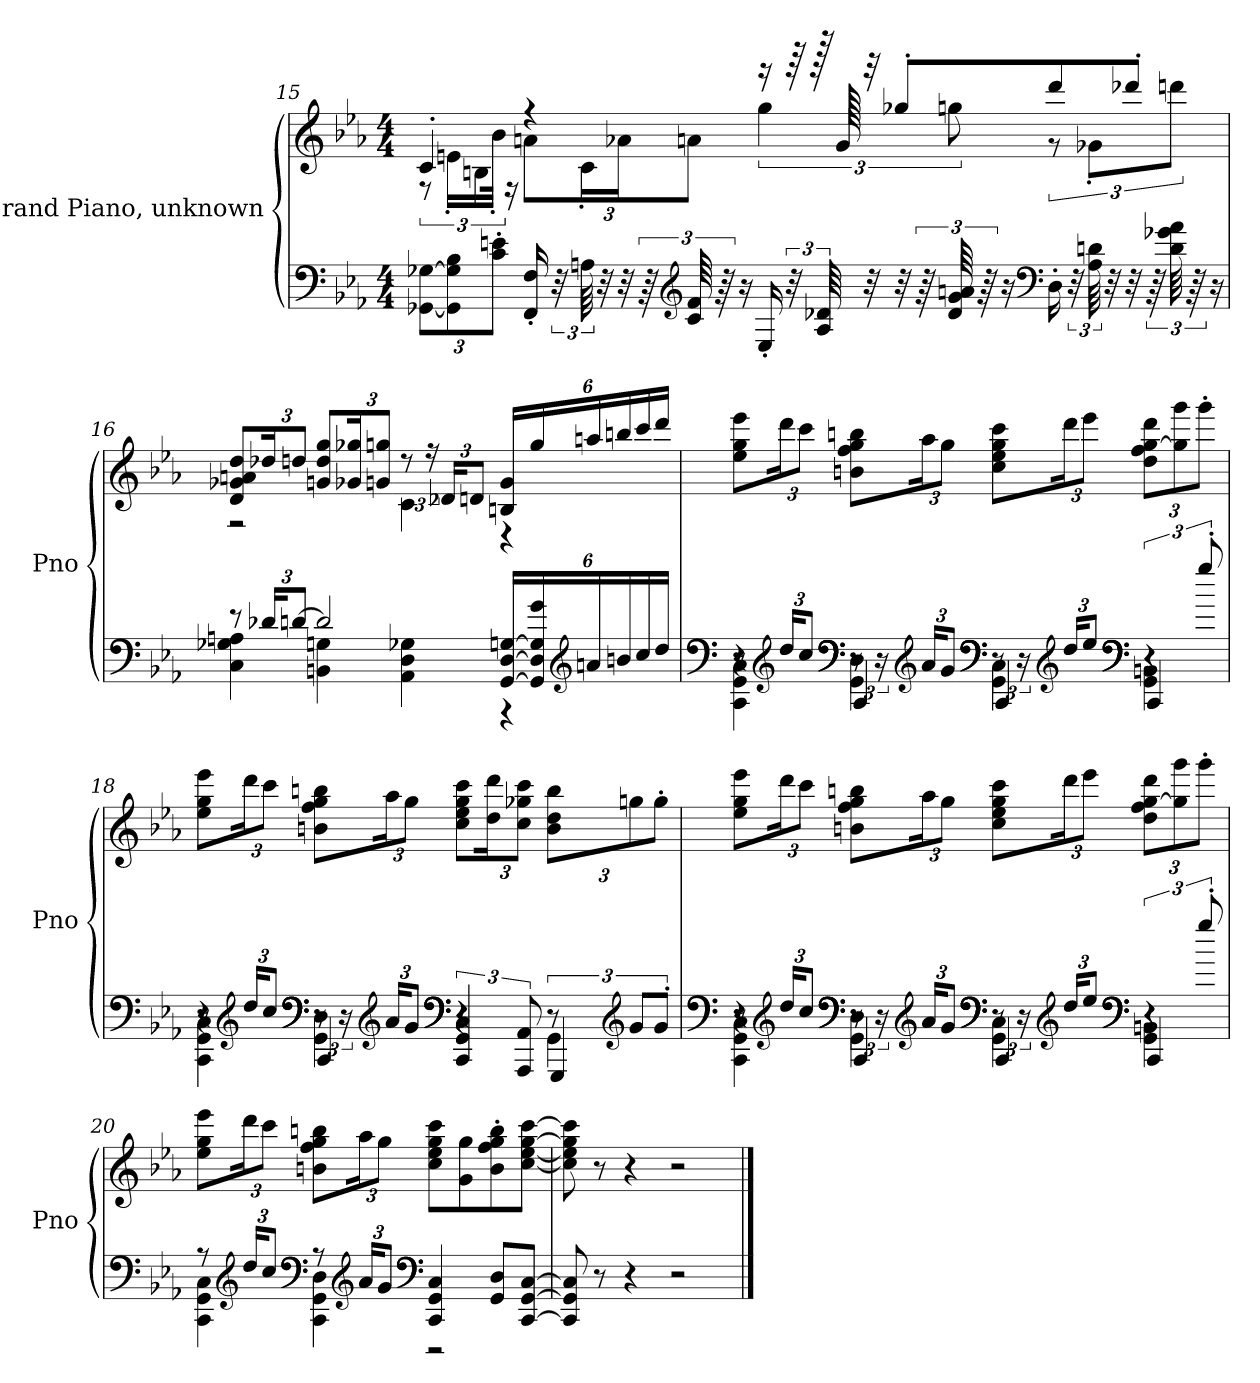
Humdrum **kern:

**kern	**kern
*part1	*part1
*staff2	*staff1
*I"Grand Piano, unknown	*
*I'Pno	*
!!LO:LB:g=z
*clefF4	*clefG2
*k[b-e-a-]	*k[b-e-a-]
*M4/4	*M4/4
*Xbrackettup	*
=15	=15
*	*^
[12GG-X\ [12G-X\L	4c'/	12r
12GG-\] 12G-\] 12B-\	.	24en'\LL
*	*	*Xbrackettup
.	.	24Bn\
12c\' 12en\'J	.	48b-'\JJk
.	.	16r
16FF/' 16F/'	4r	12an\L
*brackettup	*	*
48r	.	.
96An\	.	24c'\L
32r	.	.
32r	.	24a-X\J
96r	.	.
*clefG2	*	*
96c/ 96f/	.	12an\J
96r	.	.
16r	.	.
*	*	*brackettup
16E-'/	16r	6gg\
48r	64r	.
.	128r	.
96A/ 96d-X/	.	.
.	128g/	.
32r	32r	.
32r	8gg-X'/L	.
96r	.	.
96d-/ 96g/ 96an/	.	12ggn\
96r	.	.
16r	.	.
*clefF4	*	*
16D'\	8ddd/	12r
48r	.	.
96A\ 96dn\	.	12g-X'\L
32r	.	.
32r	8ddd-X'/J	.
96r	.	.
96d\ 96g-X\ 96a\	.	12dddn\J
96r	.	.
16r	.	.
!!LO:PB:g=z	!!
=16	=16	=16
*^	*	*
8r	4C\ 4G-X\ 4An\	8d/ 8g-X/ 8an/ 8dd/L	2r
*Xbrackettup	*	*Xbrackettup	*
24d-X/KL	.	24dd-X/K	.
[12dn/J	.	12ddn/J	.
2d/]	4BBn\ 4Gn\	8gn/ 8dd/ 8gg/L	.
.	.	24g-X/ 24gg-X/K	.
.	.	12gn/ 12ggn/J	.
*	*	*brackettup	*
.	4AA-\ 4D\ 4G-X\	12r	4c\
.	.	24r	.
.	.	24d-X/KL	.
.	.	12dn/J	.
*	*	*Xbrackettup	*
[24GG/ [24D/ [24Gn/LL	4r	24Bn/ 24g/LL	4r
24GG/] 24D/] 24G/] 24g/	.	24gg/	.
*clefG2	*	*	*
24an/	.	24aan/	.
24bn/	.	24bbn/	.
24cc/	.	24ccc/	.
24dd/JJ	.	24ddd/JJ	.
*v	*v	*	*
*	*v	*v
!!LO:LB:g=z
=17	=17
*clefF4	*
*^	*
*	*^	*
8r	4CC\ 4GG\ 4C\	4r	8ee-\ 8gg\ 8eee-\L
*clefG2	*	*	*
24dd/KL	.	.	24ddd\K
12cc/J	.	.	12ccc\J
*clefF4	*	*	*
*brackettup	*	*	*
12r	4GG\ 4D\	4CC/	8bn\ 8ff\ 8gg\ 8bbn\L
24r	.	.	.
*clefG2	*	*	*
24a-/KL	.	.	24aa-\K
12g/J	.	.	12gg\J
*clefF4	*	*	*
12r	4GG\ 4C\	4CC/	8cc\ 8ee-\ 8gg\ 8ccc\L
24r	.	.	.
*clefG2	*	*	*
24dd/KL	.	.	24ddd\K
12ee-/J	.	.	12eee-\J
*clefF4	*	*	*
6r	4GG\ 4BBn\	4CC/	12dd\ 12ff\ [12gg\ 12ddd\L
.	.	.	12gg\] 12ggg\
12gg'/	.	.	12ggg'\J
!!LO:LB:g=z
=18	=18	=18	=18
8r	4CC\ 4GG\ 4C\	4r	8ee-\ 8gg\ 8eee-\L
*clefG2	*	*	*
*Xbrackettup	*	*	*
24dd/KL	.	.	24ddd\K
12cc/J	.	.	12ccc\J
*clefF4	*	*	*
*brackettup	*	*	*
12r	4GG\ 4D\	4CC/	8bn\ 8ff\ 8gg\ 8bbn\L
24r	.	.	.
*clefG2	*	*	*
24a-/KL	.	.	24aa-\K
12g/J	.	.	12gg\J
*clefF4	*	*	*
6CC/ 6GG/ 6C/	4r	4r	8cc\ 8ee-\ 8gg\ 8ccc\L
.	.	.	24dd\ 24ddd\K
12AAA-/ 12AA-/	.	.	12cc\ 12gg-X\ 12ccc\J
12r	4GG\	4GGG/	12b\ 12dd\ 12bb\L
*clefG2	*	*	*
12g/L	.	.	12ggn\
12g'/J	.	.	12gg'\J
!!LO:LB:g=z
=19	=19	=19	=19
*clefF4	*	*	*
8r	4CC\ 4GG\ 4C\	4r	8ee-\ 8gg\ 8eee-\L
*clefG2	*	*	*
*Xbrackettup	*	*	*
24dd/KL	.	.	24ddd\K
12cc/J	.	.	12ccc\J
*clefF4	*	*	*
*brackettup	*	*	*
12r	4GG\ 4D\	4CC/	8bn\ 8ff\ 8gg\ 8bbn\L
24r	.	.	.
*clefG2	*	*	*
24a-/KL	.	.	24aa-\K
12g/J	.	.	12gg\J
*clefF4	*	*	*
12r	4GG\ 4C\	4CC/	8cc\ 8ee-\ 8gg\ 8ccc\L
24r	.	.	.
*clefG2	*	*	*
24dd/KL	.	.	24ddd\K
12ee-/J	.	.	12eee-\J
*clefF4	*	*	*
6r	4GG\ 4BBn\	4CC/	12dd\ 12ff\ [12gg\ 12ddd\L
.	.	.	12gg\] 12ggg\
12gg'/	.	.	12ggg'\J
*	*v	*v	*
!!LO:LB:g=z
=20	=20	=20
8r	4CC\ 4GG\ 4C\	8ee-\ 8gg\ 8eee-\L
*clefG2	*	*
*Xbrackettup	*	*
24dd/KL	.	24ddd\K
12cc/J	.	12ccc\J
*clefF4	*	*
8r	4CC\ 4GG\ 4D\	8bn\ 8ff\ 8gg\ 8bbn\L
*clefG2	*	*
24a-/KL	.	24aa-\K
12g/J	.	12gg\J
*clefF4	*	*
4CC/ 4GG/ 4C/	2r	8cc\ 8ee-\ 8gg\ 8ccc\L
.	.	8g\ 8gg\
8GG/ 8D/L	.	8b\' 8ff\' 8gg\' 8bb\'
[8CC/ [8GG/ [8C/J	.	[8cc\ [8ee-\ [8gg\ [8ccc\J
*v	*v	*
=21	=21
8CC/] 8GG/] 8C/]	8cc\] 8ee-\] 8gg\] 8ccc\]
8r	8r
4r	4r
2r	2r
==	==
*-	*-
